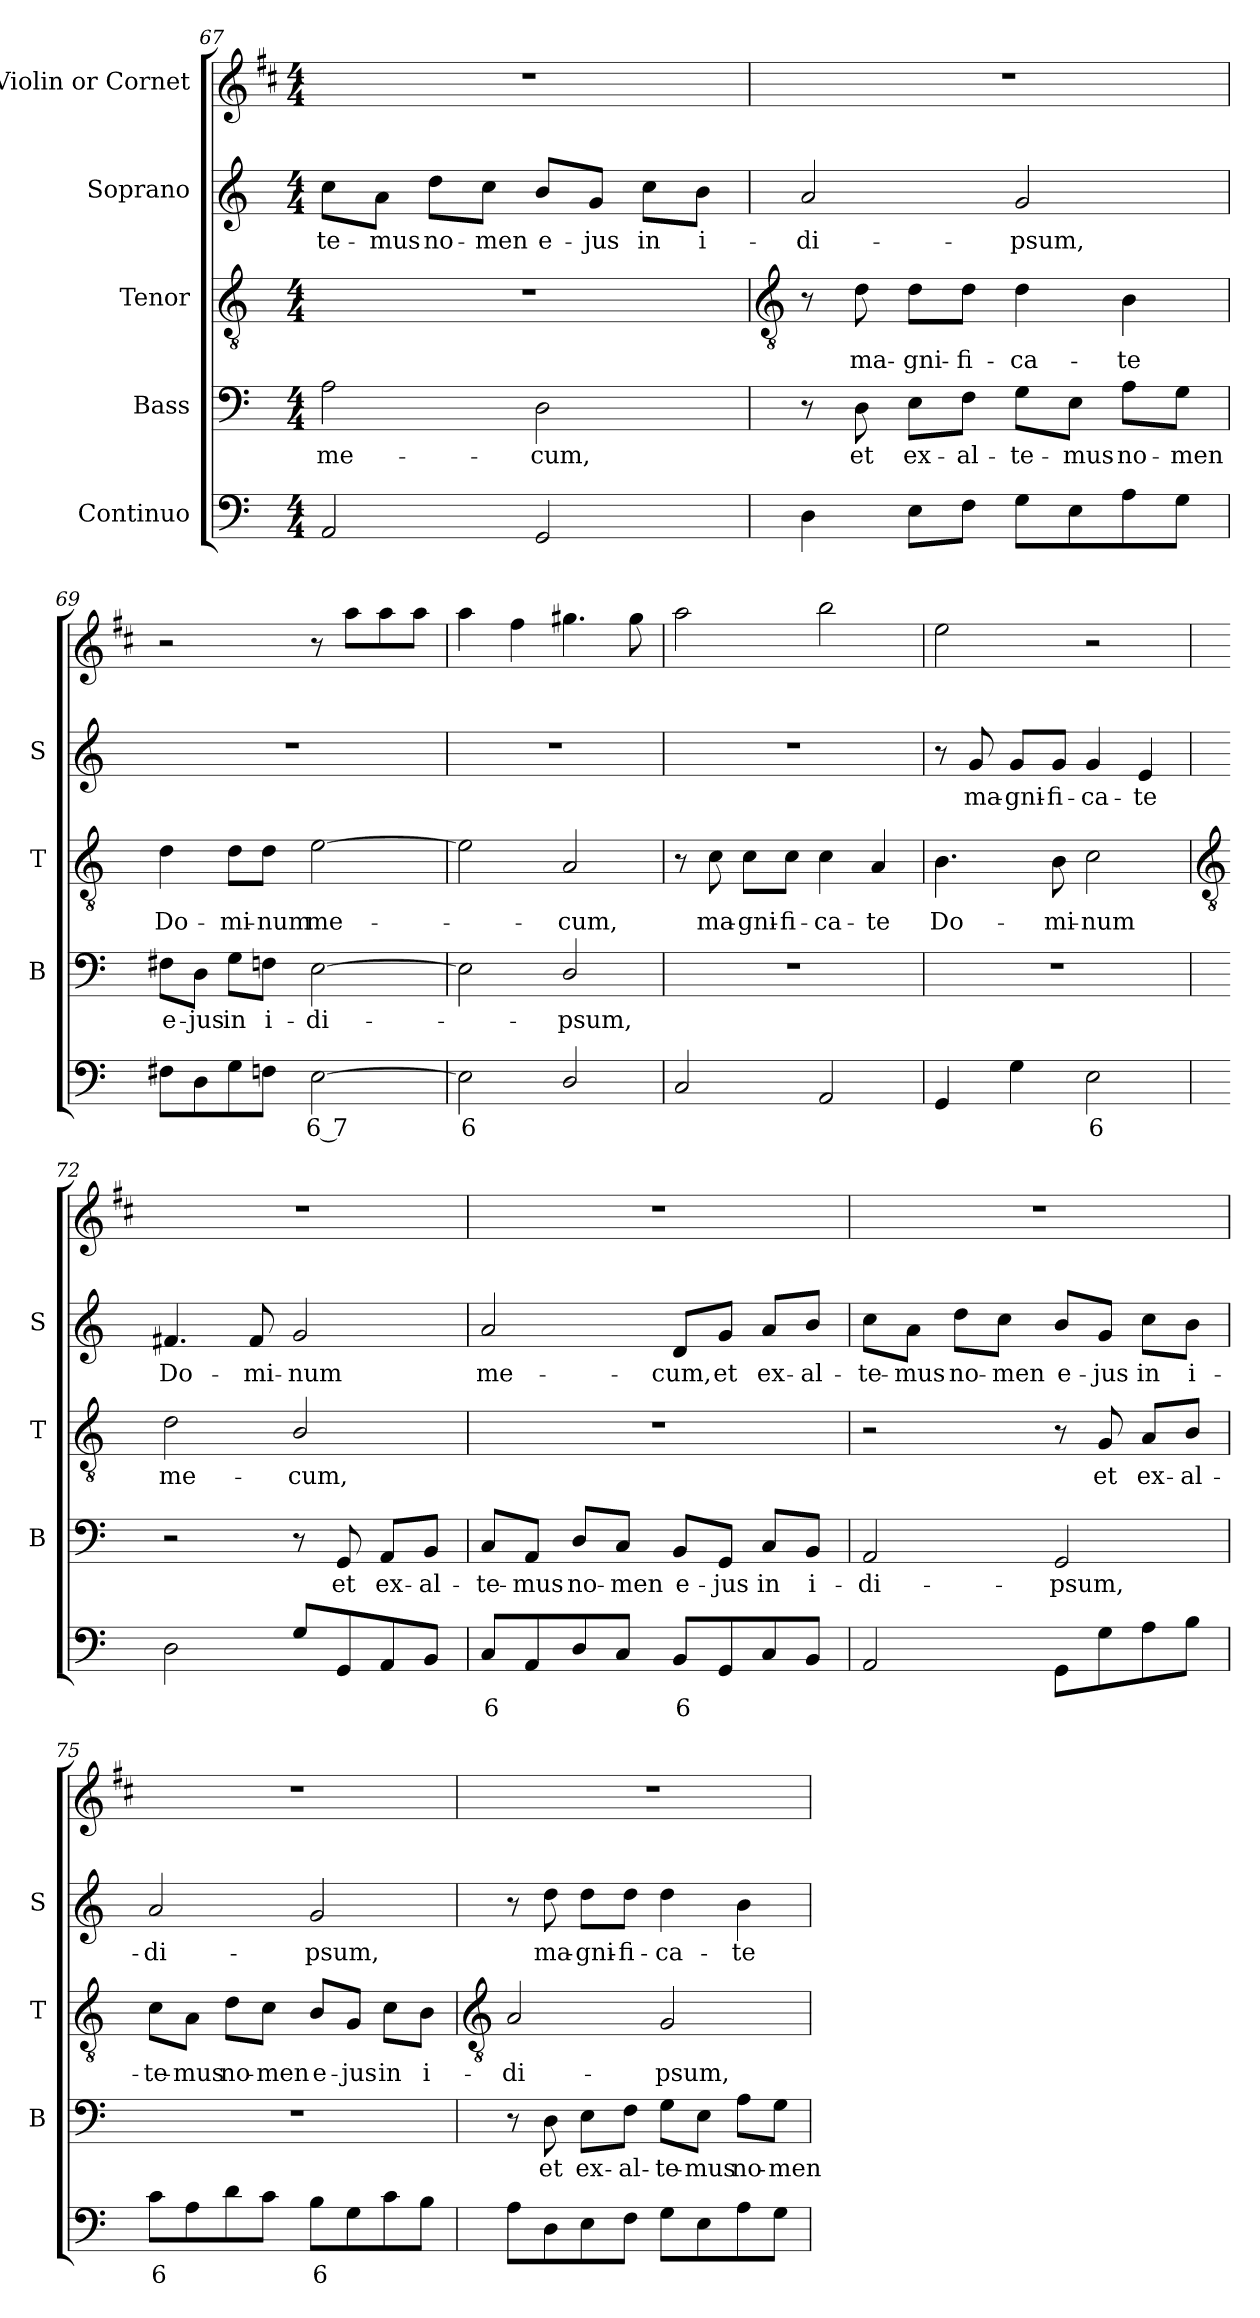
**kern	**text	**kern	**text	**kern	**text	**kern	**text	**kern
*part5	*part5	*part4	*part4	*part3	*part3	*part2	*part2	*part1
*staff5	*staff5	*staff4	*staff4	*staff3	*staff3	*staff2	*staff2	*staff1
*I"Continuo	*	*I"Bass	*	*I"Tenor	*	*I"Soprano	*	*I"Violin or Cornet
*	*	*I'B	*	*I'T	*	*I'S	*	*
*clefF4	*	*clefF4	*	*clefGv2	*	*clefG2	*	*clefG2
*	*	*	*	*	*	*	*	*ITrd1c2
*k[]	*	*k[]	*	*k[]	*	*k[]	*	*k[]
*C:	*	*C:	*	*C:	*	*C:	*	*C:
*M4/4	*	*M4/4	*	*M4/4	*	*M4/4	*	*M4/4
=67	=67	=67	=67	=67	=67	=67	=67	=67
!	!	!	!LO:LY:b	!	!	!	!LO:LY:b	!
2AA	.	2A	me-	1r	.	8cc\L	-te-	1r
!	!	!	!	!	!	!	!LO:LY:b	!
.	.	.	.	.	.	8a\J	-mus	.
!	!	!	!	!	!	!	!LO:LY:b	!
.	.	.	.	.	.	8dd\L	no-	.
!	!	!	!	!	!	!	!LO:LY:b	!
.	.	.	.	.	.	8cc\J	-men	.
!	!	!	!LO:LY:b	!	!	!	!LO:LY:b	!
2GG	.	2D	-cum,	.	.	8b/L	e-	.
!	!	!	!	!	!	!	!LO:LY:b	!
.	.	.	.	.	.	8g/J	-jus	.
!	!	!	!	!	!	!	!LO:LY:b	!
.	.	.	.	.	.	8cc\L	in	.
!	!	!	!	!	!	!	!LO:LY:b	!
.	.	.	.	.	.	8b\J	i-	.
!!LO:LB:g=z
=68	=68	=68	=68	=68	=68	=68	=68	=68
*	*	*	*	*clefGv2	*	*	*	*
!	!	!	!	!	!	!	!LO:LY:b	!
4D	.	8r	.	8r	.	2a	-di-	1r
!	!	!	!LO:LY:b	!	!LO:LY:b	!	!	!
.	.	8D	et	8d	ma-	.	.	.
!	!	!	!LO:LY:b	!	!LO:LY:b	!	!	!
8EL	.	8E\L	ex-	8d\L	-gni-	.	.	.
!	!	!	!LO:LY:b	!	!LO:LY:b	!	!	!
8FJ	.	8F\J	-al-	8d\J	-fi-	.	.	.
!	!	!	!LO:LY:b	!	!LO:LY:b	!	!LO:LY:b	!
8GL	.	8G\L	-te-	4d	-ca-	2g	-psum,	.
!	!	!	!LO:LY:b	!	!	!	!	!
8E	.	8E\J	-mus	.	.	.	.	.
!	!	!	!LO:LY:b	!	!LO:LY:b	!	!	!
8A	.	8A\L	no-	4B	-te	.	.	.
!	!	!	!LO:LY:b	!	!	!	!	!
8GJ	.	8G\J	-men	.	.	.	.	.
=69	=69	=69	=69	=69	=69	=69	=69	=69
!	!	!	!LO:LY:b	!	!LO:LY:b	!	!	!
8F#XL	.	8F#X\L	e-	4d	Do-	1r	.	2r
!	!	!	!LO:LY:b	!	!	!	!	!
8D	.	8D\J	-jus	.	.	.	.	.
!	!	!	!LO:LY:b	!	!LO:LY:b	!	!	!
8G	.	8G\L	in	8d\L	-mi-	.	.	.
!	!	!	!LO:LY:b	!	!LO:LY:b	!	!	!
8FnJ	.	8Fn\J	i-	8d\J	-num	.	.	.
!	!LO:LY:b	!	!LO:LY:b	!	!LO:LY:b	!	!	!
[2E	6 7	[2E	-di-	[2e	me-	.	.	8r
.	.	.	.	.	.	.	.	8ggL
.	.	.	.	.	.	.	.	8gg
.	.	.	.	.	.	.	.	8ggJ
=70	=70	=70	=70	=70	=70	=70	=70	=70
!	!LO:LY:b	!	!	!	!	!	!	!
2E]	6	2E]	.	2e]	.	1r	.	4gg
.	.	.	.	.	.	.	.	4ee
!	!	!	!LO:LY:b	!	!LO:LY:b	!	!	!
2D/	.	2D/	psum,	2A	cum,	.	.	4.ff#X
.	.	.	.	.	.	.	.	8ff#
=70A	=70A	=70A	=70A	=70A	=70A	=70A	=70A	=70A
2C	.	1r	.	8r	.	1r	.	2gg
!	!	!	!	!	!LO:LY:b	!	!	!
.	.	.	.	8c	ma-	.	.	.
!	!	!	!	!	!LO:LY:b	!	!	!
.	.	.	.	8c\L	-gni-	.	.	.
!	!	!	!	!	!LO:LY:b	!	!	!
.	.	.	.	8c\J	-fi-	.	.	.
!	!	!	!	!	!LO:LY:b	!	!	!
2AA	.	.	.	4c	-ca-	.	.	2aa
!	!	!	!	!	!LO:LY:b	!	!	!
.	.	.	.	4A	-te	.	.	.
=71	=71	=71	=71	=71	=71	=71	=71	=71
!	!	!	!	!	!LO:LY:b	!	!	!
4GG	.	1r	.	4.B	Do-	8r	.	2dd
!	!	!	!	!	!	!	!LO:LY:b	!
.	.	.	.	.	.	8g	ma-	.
!	!	!	!	!	!	!	!LO:LY:b	!
4G	.	.	.	.	.	8g/L	-gni-	.
!	!	!	!	!	!LO:LY:b	!	!LO:LY:b	!
.	.	.	.	8B	-mi-	8g/J	-fi-	.
!	!LO:LY:b	!	!	!	!LO:LY:b	!	!LO:LY:b	!
2E	6	.	.	2c	-num	4g	-ca-	2r
!	!	!	!	!	!	!	!LO:LY:b	!
.	.	.	.	.	.	4e	-te	.
!!LO:LB:g=z
=72	=72	=72	=72	=72	=72	=72	=72	=72
*	*	*	*	*clefGv2	*	*	*	*
!	!	!	!	!	!LO:LY:b	!	!LO:LY:b	!
2D	.	2r	.	2d	me-	4.f#X	Do-	1r
!	!	!	!	!	!	!	!LO:LY:b	!
.	.	.	.	.	.	8f#	-mi-	.
!	!	!	!	!	!LO:LY:b	!	!LO:LY:b	!
8GL	.	8r	.	2B/	-cum,	2g	-num	.
!	!	!	!LO:LY:b	!	!	!	!	!
8GG	.	8GG	et	.	.	.	.	.
!	!	!	!LO:LY:b	!	!	!	!	!
8AA	.	8AA/L	ex-	.	.	.	.	.
!	!	!	!LO:LY:b	!	!	!	!	!
8BBJ	.	8BB/J	-al-	.	.	.	.	.
=73	=73	=73	=73	=73	=73	=73	=73	=73
!	!LO:LY:b	!	!LO:LY:b	!	!	!	!LO:LY:b	!
8CL	6	8C/L	-te-	1r	.	2a	me-	1r
!	!	!	!LO:LY:b	!	!	!	!	!
8AA	.	8AA/J	-mus	.	.	.	.	.
!	!	!	!LO:LY:b	!	!	!	!	!
8D	.	8D/L	no-	.	.	.	.	.
!	!	!	!LO:LY:b	!	!	!	!	!
8CJ	.	8C/J	-men	.	.	.	.	.
!	!LO:LY:b	!	!LO:LY:b	!	!	!	!LO:LY:b	!
8BBL	6	8BB/L	e-	.	.	8d/L	-cum,	.
!	!	!	!LO:LY:b	!	!	!	!LO:LY:b	!
8GG	.	8GG/J	-jus	.	.	8g/J	et	.
!	!	!	!LO:LY:b	!	!	!	!LO:LY:b	!
8C	.	8C/L	in	.	.	8a/L	ex-	.
!	!	!	!LO:LY:b	!	!	!	!LO:LY:b	!
8BBJ	.	8BB/J	i-	.	.	8b/J	-al-	.
=74	=74	=74	=74	=74	=74	=74	=74	=74
!	!	!	!LO:LY:b	!	!	!	!LO:LY:b	!
2AA	.	2AA	-di-	2r	.	8cc\L	-te-	1r
!	!	!	!	!	!	!	!LO:LY:b	!
.	.	.	.	.	.	8a\J	-mus	.
!	!	!	!	!	!	!	!LO:LY:b	!
.	.	.	.	.	.	8dd\L	no-	.
!	!	!	!	!	!	!	!LO:LY:b	!
.	.	.	.	.	.	8cc\J	-men	.
!	!	!	!LO:LY:b	!	!	!	!LO:LY:b	!
8GGL	.	2GG	-psum,	8r	.	8b/L	e-	.
!	!	!	!	!	!LO:LY:b	!	!LO:LY:b	!
8G	.	.	.	8G	et	8g/J	-jus	.
!	!	!	!	!	!LO:LY:b	!	!LO:LY:b	!
8A	.	.	.	8A/L	ex-	8cc\L	in	.
!	!	!	!	!	!LO:LY:b	!	!LO:LY:b	!
8BJ	.	.	.	8B/J	-al-	8b\J	i-	.
=75	=75	=75	=75	=75	=75	=75	=75	=75
!	!LO:LY:b	!	!	!	!LO:LY:b	!	!LO:LY:b	!
8cL	6	1r	.	8c\L	-te-	2a	-di-	1r
!	!	!	!	!	!LO:LY:b	!	!	!
8A	.	.	.	8A\J	-mus	.	.	.
!	!	!	!	!	!LO:LY:b	!	!	!
8d	.	.	.	8d\L	no-	.	.	.
!	!	!	!	!	!LO:LY:b	!	!	!
8cJ	.	.	.	8c\J	-men	.	.	.
!	!LO:LY:b	!	!	!	!LO:LY:b	!	!LO:LY:b	!
8BL	6	.	.	8B/L	e-	2g	-psum,	.
!	!	!	!	!	!LO:LY:b	!	!	!
8G	.	.	.	8G/J	-jus	.	.	.
!	!	!	!	!	!LO:LY:b	!	!	!
8c	.	.	.	8c\L	in	.	.	.
!	!	!	!	!	!LO:LY:b	!	!	!
8BJ	.	.	.	8B\J	i-	.	.	.
!!LO:LB:g=z
=76	=76	=76	=76	=76	=76	=76	=76	=76
*	*	*	*	*clefGv2	*	*	*	*
!	!	!	!	!	!LO:LY:b	!	!	!
8AL	.	8r	.	2A	-di-	8r	.	1r
!	!	!	!LO:LY:b	!	!	!	!LO:LY:b	!
8D	.	8D	et	.	.	8dd	ma-	.
!	!	!	!LO:LY:b	!	!	!	!LO:LY:b	!
8E	.	8E\L	ex-	.	.	8dd\L	-gni-	.
!	!	!	!LO:LY:b	!	!	!	!LO:LY:b	!
8FJ	.	8F\J	-al-	.	.	8dd\J	-fi-	.
!	!	!	!LO:LY:b	!	!LO:LY:b	!	!LO:LY:b	!
8GL	.	8G\L	-te-	2G	-psum,	4dd	-ca-	.
!	!	!	!LO:LY:b	!	!	!	!	!
8E	.	8E\J	-mus	.	.	.	.	.
!	!	!	!LO:LY:b	!	!	!	!LO:LY:b	!
8A	.	8A\L	no-	.	.	4b	-te	.
!	!	!	!LO:LY:b	!	!	!	!	!
8GJ	.	8G\J	-men	.	.	.	.	.
=	=	=	=	=	=	=	=	=
*-	*-	*-	*-	*-	*-	*-	*-	*-
